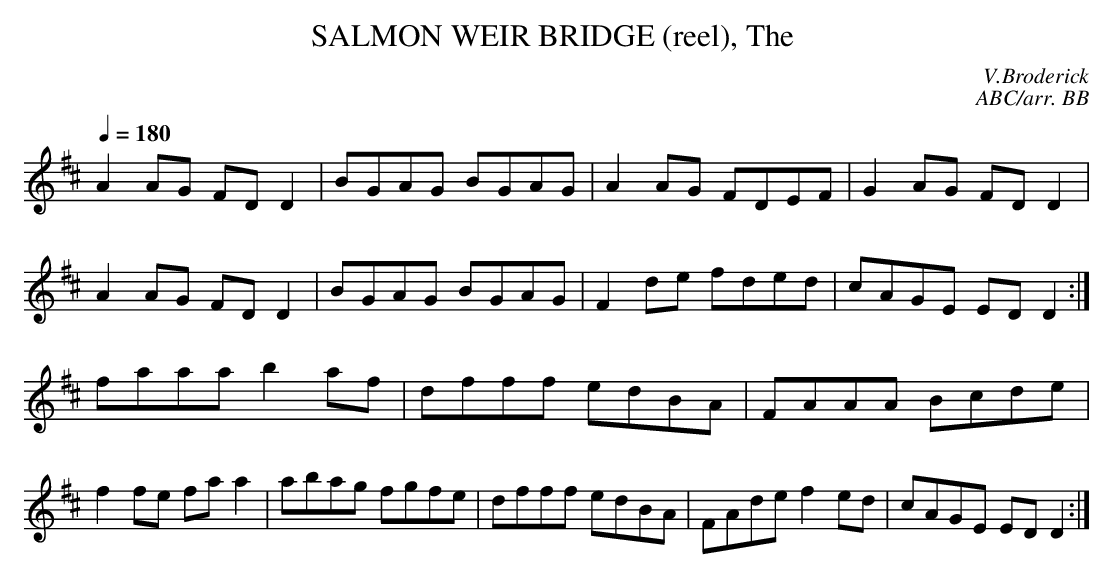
X:1
T:SALMON WEIR BRIDGE (reel), The \
C:V.Broderick\
C:ABC/arr. BB\
M:4/4\
L:1/8\
Q:1/4=180\
K:D\
A2AG FDD2|BGAG BGAG|A2AG FDEF|G2AG FDD2|\
A2AG FDD2|BGAG BGAG|F2de fded|cAGE EDD2:|\
faaa b2af|dfff edBA|FAAA Bcde|f2fe faa2|\
abag fgfe|dfff edBA|FAde f2ed|cAGE EDD2:|\
\
\
